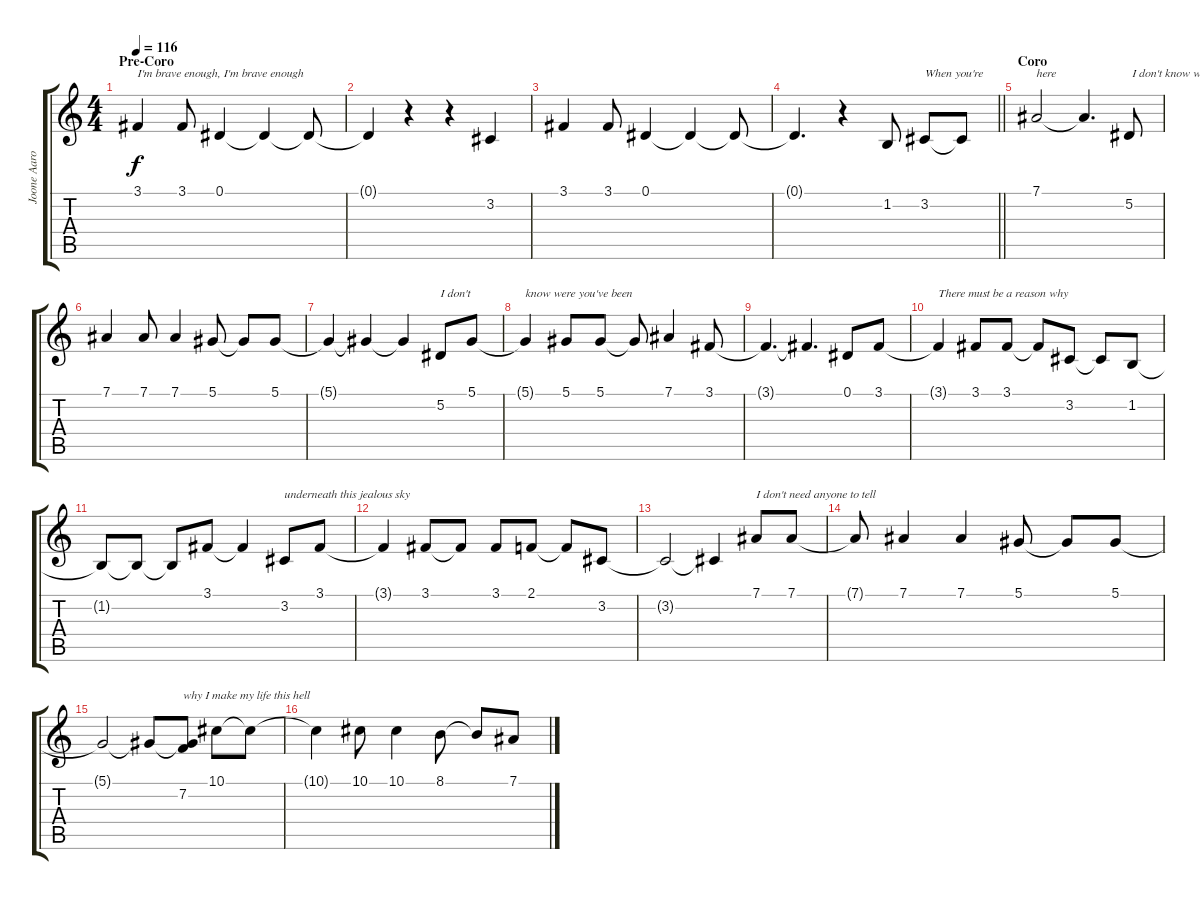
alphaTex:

\track ("Joone Aaron Voz" "Joone Aaro") {instrument flute}
\staff {score tabs}
\tuning (Eb4 Bb3 Gb3 Db3 Ab2 Eb2) {hide}
\ts (4 4)
\section ("" "Pre-Coro")
\tempo 116
\clef g2
\ks c
3.1.4{txt "I'm brave enough, I'm brave enough" dy f} 3.1.8 0.1.4 0.1{t}.4 0.1{t}.8 |
0.1{t}.4 r.4 r.4 3.2.4 |
3.1.4 3.1.8 0.1.4 0.1{t}.4 0.1{t}.8 |
\barLineRight lightlight
0.1{t}.4{d} r.4 1.2.8 3.2.8{txt "When you're"} 3.2{t}.8 |
\section ("" "Coro")
7.1.2{txt "here"} 7.1{t}.4{d} 5.2.8{txt " I don't know where you are"} |
7.1.4 7.1.8 7.1.4 5.1.8 5.1{t}.8 5.1.8 |
5.1{t}.4 5.1{t}.4 5.1{t}.4 5.2.8{txt "I don't "} 5.1.8 |
5.1{t}.4{txt "know were you've been"} 5.1.8 5.1.8 5.1{t}.8 7.1.4 3.1.8 |
3.1{t}.4{d} 3.1{t}.4{d} 0.1.8 3.1.8 |
3.1{t}.4{txt "There must be a reason why"} 3.1.8 3.1.8 3.1{t}.8 3.2.8 3.2{t}.8 1.2.8 |
1.2{t}.8 1.2{t}.8 1.2{t}.8 3.1.8 3.1{t}.4 3.2.8{txt "underneath this jealous sky"} 3.1.8 |
3.1{t}.4 3.1.8 3.1{t}.8 3.1.8 2.1.8 2.1{t}.8 3.2.8 |
3.2{t}.2 3.2{t}.4 7.1.8{txt "I don't need anyone to tell"} 7.1.8 |
7.1{t}.8 7.1.4 7.1.4 5.1.8 5.1{t}.8 5.1.8 |
5.1{t}.2 5.1{t}.8 (5.1{t} 7.2).8{txt "why I make my life this hell"} 10.1.8 10.1{t}.8 |
10.1{t}.4 10.1.8 10.1.4 8.1.8 8.1{t}.8 7.1.8
